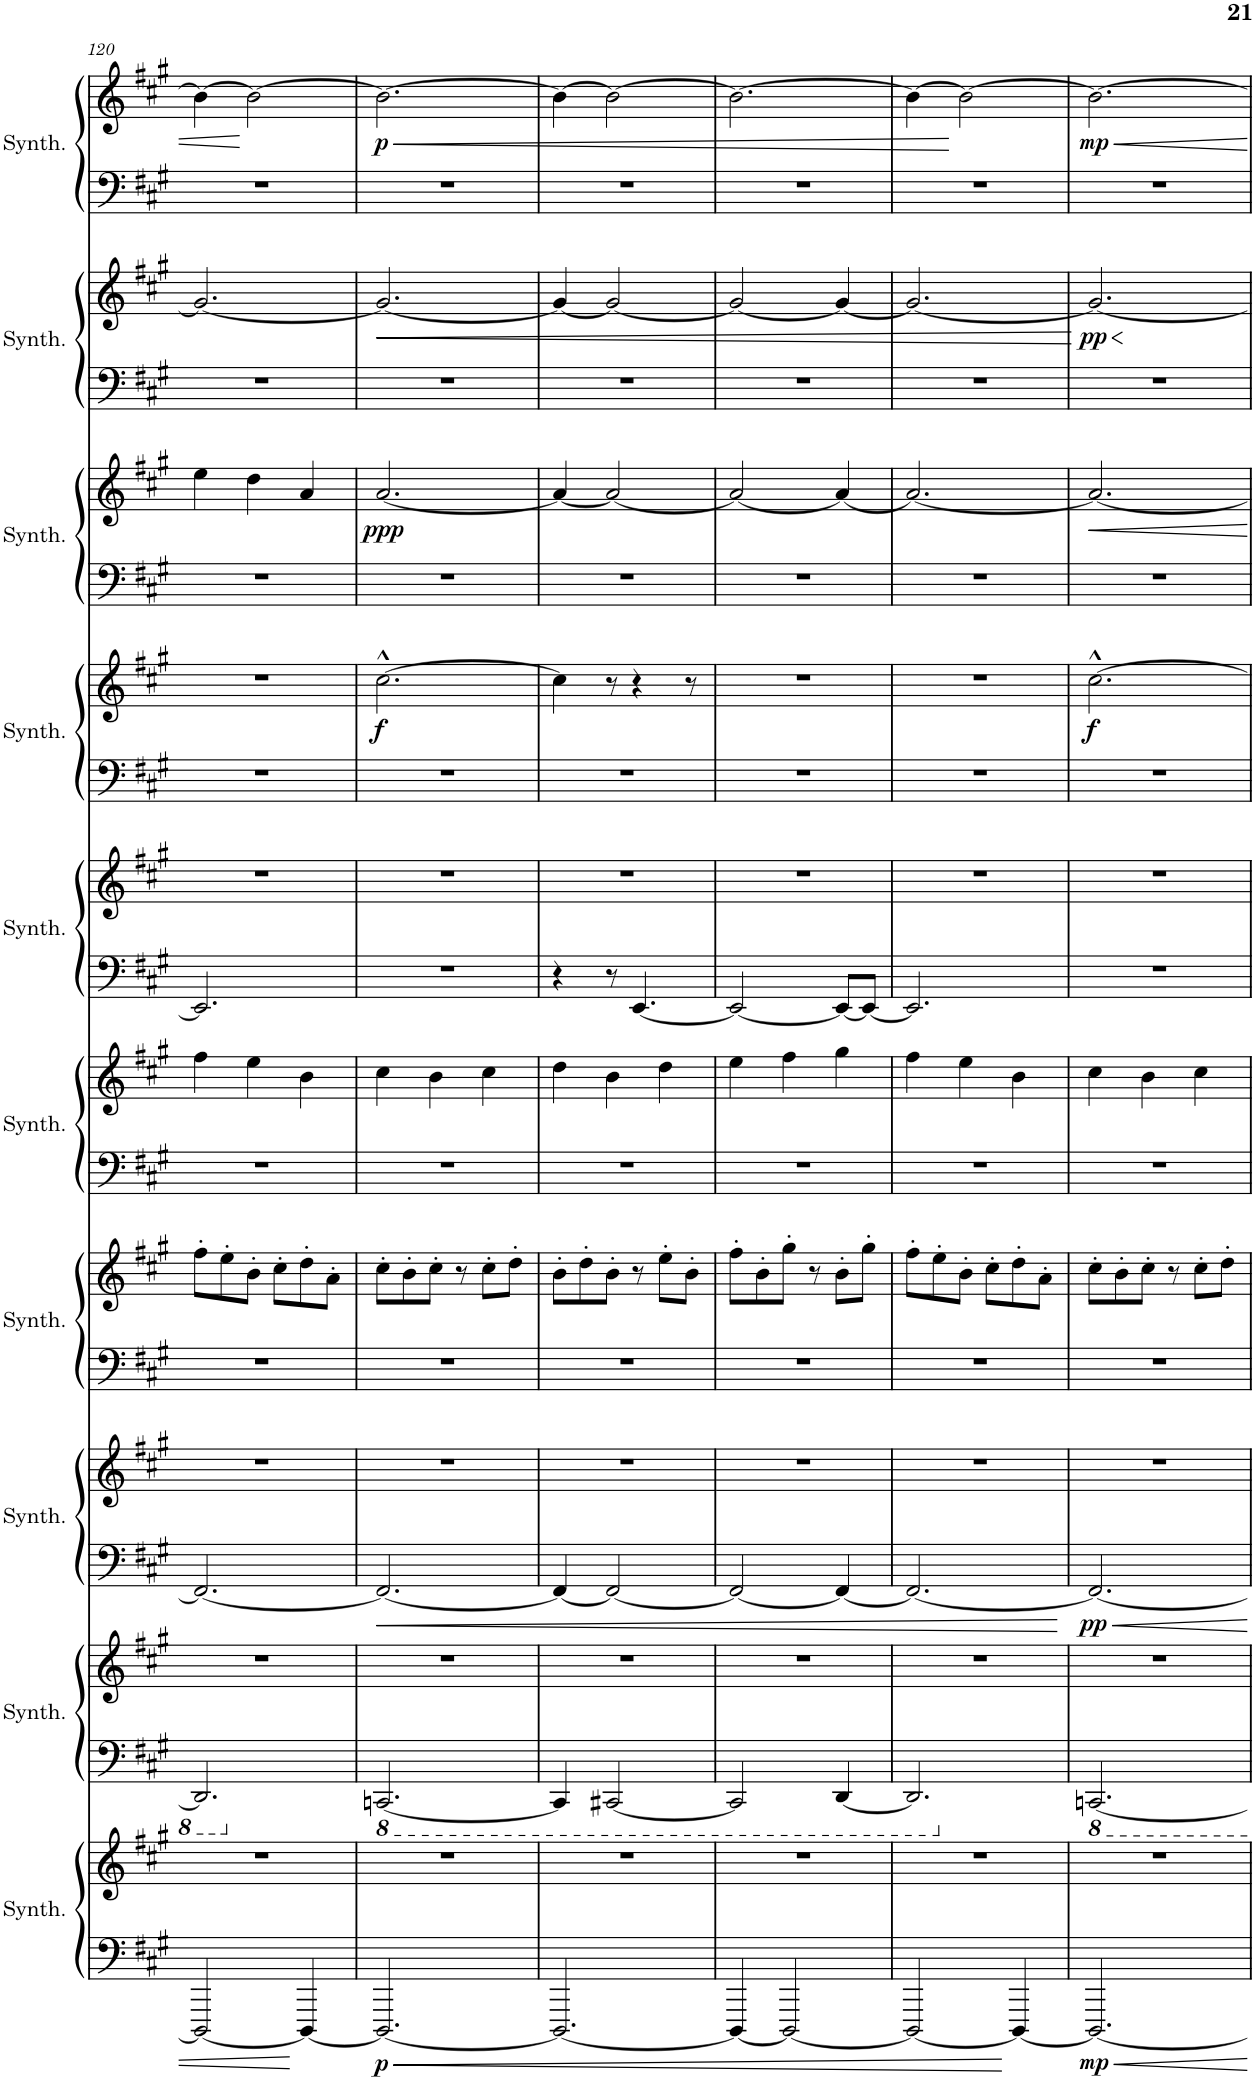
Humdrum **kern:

**kern	**kern	**dynam	**kern	**kern	**kern	**kern	**dynam	**kern	**kern	**kern	**kern	**kern	**kern	**kern	**kern	**dynam	**kern	**kern	**dynam	**kern	**kern	**dynam	**kern	**kern	**dynam
*part10	*part10	*part10	*part9	*part9	*part8	*part8	*part8	*part7	*part7	*part6	*part6	*part5	*part5	*part4	*part4	*part4	*part3	*part3	*part3	*part2	*part2	*part2	*part1	*part1	*part1
*staff20	*staff19	*staff19/20	*staff18	*staff17	*staff16	*staff15	*staff15/16	*staff14	*staff13	*staff12	*staff11	*staff10	*staff9	*staff8	*staff7	*staff7/8	*staff6	*staff5	*staff5/6	*staff4	*staff3	*staff3/4	*staff2	*staff1	*staff1/2
*I"Crystal Synthesizer	*	*	*I"Saw Synthesizer	*	*I"Bass Synthesizer	*	*	*I"Pad Synthesizer	*	*I"Metallic Synthesizer	*	*I"Atmosphere Synthesizer	*	*I"Goblins Synthesizer	*	*	*I"Choir Synthesizer	*	*	*I"Bowed Synthesizer	*	*	*I"String Synthesizer	*	*
*I'Synth.	*	*	*I'Synth.	*	*I'Synth.	*	*	*I'Synth.	*	*I'Synth.	*	*I'Synth.	*	*I'Synth.	*	*	*I'Synth.	*	*	*I'Synth.	*	*	*I'Synth.	*	*
!!LO:PB:g=z
*clefF4	*clefG2	*	*clefF4	*clefG2	*clefF4	*clefG2	*	*clefF4	*clefG2	*clefF4	*clefG2	*clefF4	*clefG2	*clefF4	*clefG2	*	*clefF4	*clefG2	*	*clefF4	*clefG2	*	*clefF4	*clefG2	*
*k[f#c#g#]	*k[f#c#g#]	*	*k[f#c#g#]	*k[f#c#g#]	*k[f#c#g#]	*k[f#c#g#]	*	*k[f#c#g#]	*k[f#c#g#]	*k[f#c#g#]	*k[f#c#g#]	*k[f#c#g#]	*k[f#c#g#]	*k[f#c#g#]	*k[f#c#g#]	*	*k[f#c#g#]	*k[f#c#g#]	*	*k[f#c#g#]	*k[f#c#g#]	*	*k[f#c#g#]	*k[f#c#g#]	*
*M6/8	*M6/8	*	*M6/8	*M6/8	*M6/8	*M6/8	*	*M6/8	*M6/8	*M6/8	*M6/8	*M6/8	*M6/8	*M6/8	*M6/8	*	*M6/8	*M6/8	*	*M6/8	*M6/8	*	*M6/8	*M6/8	*
=120	=120	=120	=120	=120	=120	=120	=120	=120	=120	=120	=120	=120	=120	=120	=120	=120	=120	=120	=120	=120	=120	=120	=120	=120	=120
2DDD/_	2.r	.	2.DDD/]	2.r	2.FF#/_	2.r	.	2.r	8ff#'\L	2.r	4ff#\	2.EE/]	2.r	2.r	2.r	.	2.r	4ee\	.	2.r	2.g#/_	.	2.r	4b\_	.
.	.	.	.	.	.	.	.	.	8ee'\	.	.	.	.	.	.	.	.	.	.	.	.	.	.	.	.
.	.	.	.	.	.	.	.	.	8b'\J	.	4ee\	.	.	.	.	.	.	4dd\	.	.	.	.	.	2b\_	.
.	.	.	.	.	.	.	.	.	8cc#'\L	.	.	.	.	.	.	.	.	.	.	.	.	.	.	.	.
4DDD/_	.	.	.	.	.	.	.	.	8dd'\	.	4b\	.	.	.	.	.	.	4a/	.	.	.	.	.	.	.
.	.	.	.	.	.	.	.	.	8a'\J	.	.	.	.	.	.	.	.	.	.	.	.	.	.	.	.
=121	=121	=121	=121	=121	=121	=121	=121	=121	=121	=121	=121	=121	=121	=121	=121	=121	=121	=121	=121	=121	=121	=121	=121	=121	=121
*	*	*	*8ba	*	*	*	*	*	*	*	*	*	*	*	*	*	*	*	*	*	*	*	*	*	*
!	!	!LO:DY:b=2	!	!	!	!	!	!	!	!	!	!	!	!	!	!LO:DY:b	!	!	!LO:DY:b	!	!	!LO:HP:b	!	!	!LO:HP:b
!	!	!	!	!	!	!	!	!	!	!	!	!	!	!	!	!	!	!	!	!	!	!	!	!	!LO:DY:n=1:b
2.DDD/_	2.r	p	[2.CCCn/	2.r	2.FF#/_	2.r	.	2.r	8cc#'\L	2.r	4cc#\	2.r	2.r	2.r	[2.cc#^^\	f	2.r	[2.a/	ppp	2.r	2.g#/_	<	2.r	2.b\_	< p
.	.	.	.	.	.	.	.	.	8b'\	.	.	.	.	.	.	.	.	.	.	.	.	.	.	.	.
.	.	.	.	.	.	.	.	.	8cc#'\J	.	4b\	.	.	.	.	.	.	.	.	.	.	.	.	.	.
.	.	.	.	.	.	.	.	.	8r	.	.	.	.	.	.	.	.	.	.	.	.	.	.	.	.
.	.	.	.	.	.	.	.	.	8cc#'\L	.	4cc#\	.	.	.	.	.	.	.	.	.	.	.	.	.	.
.	.	.	.	.	.	.	.	.	8dd'\J	.	.	.	.	.	.	.	.	.	.	.	.	.	.	.	.
=122	=122	=122	=122	=122	=122	=122	=122	=122	=122	=122	=122	=122	=122	=122	=122	=122	=122	=122	=122	=122	=122	=122	=122	=122	=122
2.DDD/_	2.r	.	4CCC/]	2.r	4FF#/_	2.r	.	2.r	8b'\L	2.r	4dd\	4r	2.r	2.r	4cc#\]	.	2.r	4a/_	.	2.r	4g#/_	.	2.r	4b\_	.
.	.	.	.	.	.	.	.	.	8dd'\	.	.	.	.	.	.	.	.	.	.	.	.	.	.	.	.
.	.	.	[2CCC#X/	.	2FF#/_	.	.	.	8b'\J	.	4b\	8r	.	.	8r	.	.	2a/_	.	.	2g#/_	.	.	2b\_	.
.	.	.	.	.	.	.	.	.	8r	.	.	[4.EE/	.	.	4r	.	.	.	.	.	.	.	.	.	.
.	.	.	.	.	.	.	.	.	8ee'\L	.	4dd\	.	.	.	.	.	.	.	.	.	.	.	.	.	.
.	.	.	.	.	.	.	.	.	8b'\J	.	.	.	.	.	8r	.	.	.	.	.	.	.	.	.	.
=123	=123	=123	=123	=123	=123	=123	=123	=123	=123	=123	=123	=123	=123	=123	=123	=123	=123	=123	=123	=123	=123	=123	=123	=123	=123
4DDD/_	2.r	.	2CCC#/]	2.r	2FF#/_	2.r	.	2.r	8ff#'\L	2.r	4ee\	2EE/_	2.r	2.r	2.r	.	2.r	2a/_	.	2.r	2g#/_	.	2.r	2.b\_	.
.	.	.	.	.	.	.	.	.	8b'\	.	.	.	.	.	.	.	.	.	.	.	.	.	.	.	.
2DDD/_	.	.	.	.	.	.	.	.	8gg#'\J	.	4ff#\	.	.	.	.	.	.	.	.	.	.	.	.	.	.
.	.	.	.	.	.	.	.	.	8r	.	.	.	.	.	.	.	.	.	.	.	.	.	.	.	.
.	.	.	[4DDD/	.	4FF#/_	.	.	.	8b'\L	.	4gg#\	8EE/L_	.	.	.	.	.	4a/_	.	.	4g#/_	.	.	.	.
.	.	.	.	.	.	.	.	.	8gg#'\J	.	.	8EE/J_	.	.	.	.	.	.	.	.	.	.	.	.	.
=124	=124	=124	=124	=124	=124	=124	=124	=124	=124	=124	=124	=124	=124	=124	=124	=124	=124	=124	=124	=124	=124	=124	=124	=124	=124
2DDD/_	2.r	.	2.DDD/]	2.r	2.FF#/_	2.r	.	2.r	8ff#'\L	2.r	4ff#\	2.EE/]	2.r	2.r	2.r	.	2.r	2.a/_	.	2.r	2.g#/_	.	2.r	4b\_	.
.	.	.	.	.	.	.	.	.	8ee'\	.	.	.	.	.	.	.	.	.	.	.	.	.	.	.	.
.	.	.	.	.	.	.	.	.	8b'\J	.	4ee\	.	.	.	.	.	.	.	.	.	.	.	.	2b\_	[
.	.	.	.	.	.	.	.	.	8cc#'\L	.	.	.	.	.	.	.	.	.	.	.	.	.	.	.	.
4DDD/_	.	.	.	.	.	.	.	.	8dd'\	.	4b\	.	.	.	.	.	.	.	.	.	.	.	.	.	.
.	.	.	.	.	.	.	.	.	8a'\J	.	.	.	.	.	.	.	.	.	.	.	.	.	.	.	.
.	.	.	.	.	.	.	.	.	.	.	.	.	.	.	.	.	.	.	.	.	.	[	.	.	.
=125	=125	=125	=125	=125	=125	=125	=125	=125	=125	=125	=125	=125	=125	=125	=125	=125	=125	=125	=125	=125	=125	=125	=125	=125	=125
*	*	*	*X8ba	*	*	*	*	*	*	*	*	*	*	*	*	*	*	*	*	*	*	*	*	*	*
!	!	!LO:DY:b=2	!	!	!	!	!LO:DY:b=2	!	!	!	!	!	!	!	!	!LO:DY:b	!	!	!	!	!	!LO:DY:b	!	!	!LO:DY:b
2.DDD/_	2.r	mp	[2.CCCn/	2.r	2.FF#/_	2.r	pp	2.r	8cc#'\L	2.r	4cc#\	2.r	2.r	2.r	[2.cc#^^\	f	2.r	2.a/_	.	2.r	2.g#/_	pp	2.r	2.b\_	mp
.	.	.	.	.	.	.	.	.	8b'\	.	.	.	.	.	.	.	.	.	.	.	.	.	.	.	.
.	.	.	.	.	.	.	.	.	8cc#'\J	.	4b\	.	.	.	.	.	.	.	.	.	.	.	.	.	.
.	.	.	.	.	.	.	.	.	8r	.	.	.	.	.	.	.	.	.	.	.	.	.	.	.	.
.	.	.	.	.	.	.	.	.	8cc#'\L	.	4cc#\	.	.	.	.	.	.	.	.	.	.	.	.	.	.
.	.	.	.	.	.	.	.	.	8dd'\J	.	.	.	.	.	.	.	.	.	.	.	.	.	.	.	.
=	=	=	=	=	=	=	=	=	=	=	=	=	=	=	=	=	=	=	=	=	=	=	=	=	=
*-	*-	*-	*-	*-	*-	*-	*-	*-	*-	*-	*-	*-	*-	*-	*-	*-	*-	*-	*-	*-	*-	*-	*-	*-	*-
